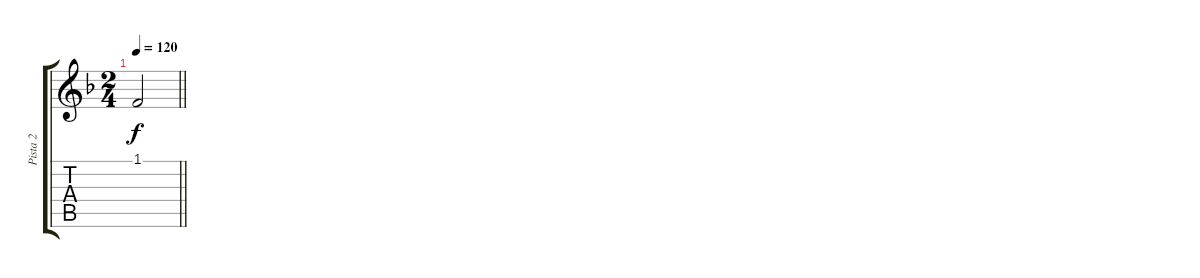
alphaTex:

\track ("Pista 2" "Pista 2") {instrument flute}
\staff {score tabs}
\tuning (E4 B3 G3 D3 A2 E2) {hide}
\ts (2 4)
\tempo 120
\clef g2
\barLineRight lightlight
\ks dminor
1.1{t}.2{dy f}
